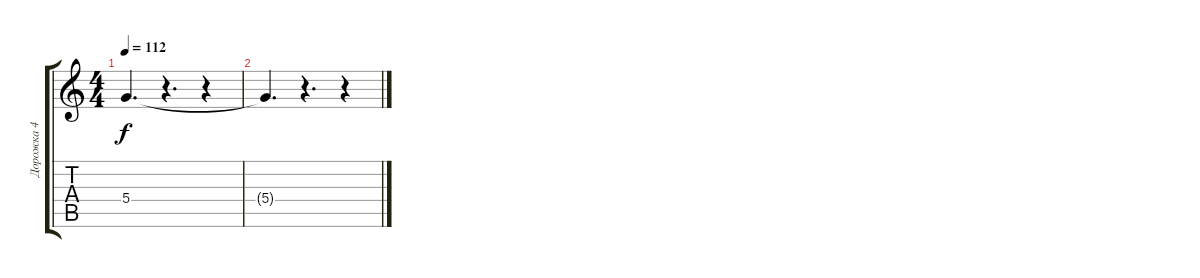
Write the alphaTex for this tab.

\track ("Дорожка 4" "Дорожка 4") {instrument electricbasspick}
\staff {score tabs}
\tuning (E4 B3 G3 D3 A2 E2) {hide}
\ts (4 4)
\tempo 112
\clef g2
\ks c
5.4{t}.4{d dy f} r.4{d} r.4 |
5.4{t}.4{d} r.4{d} r.4
